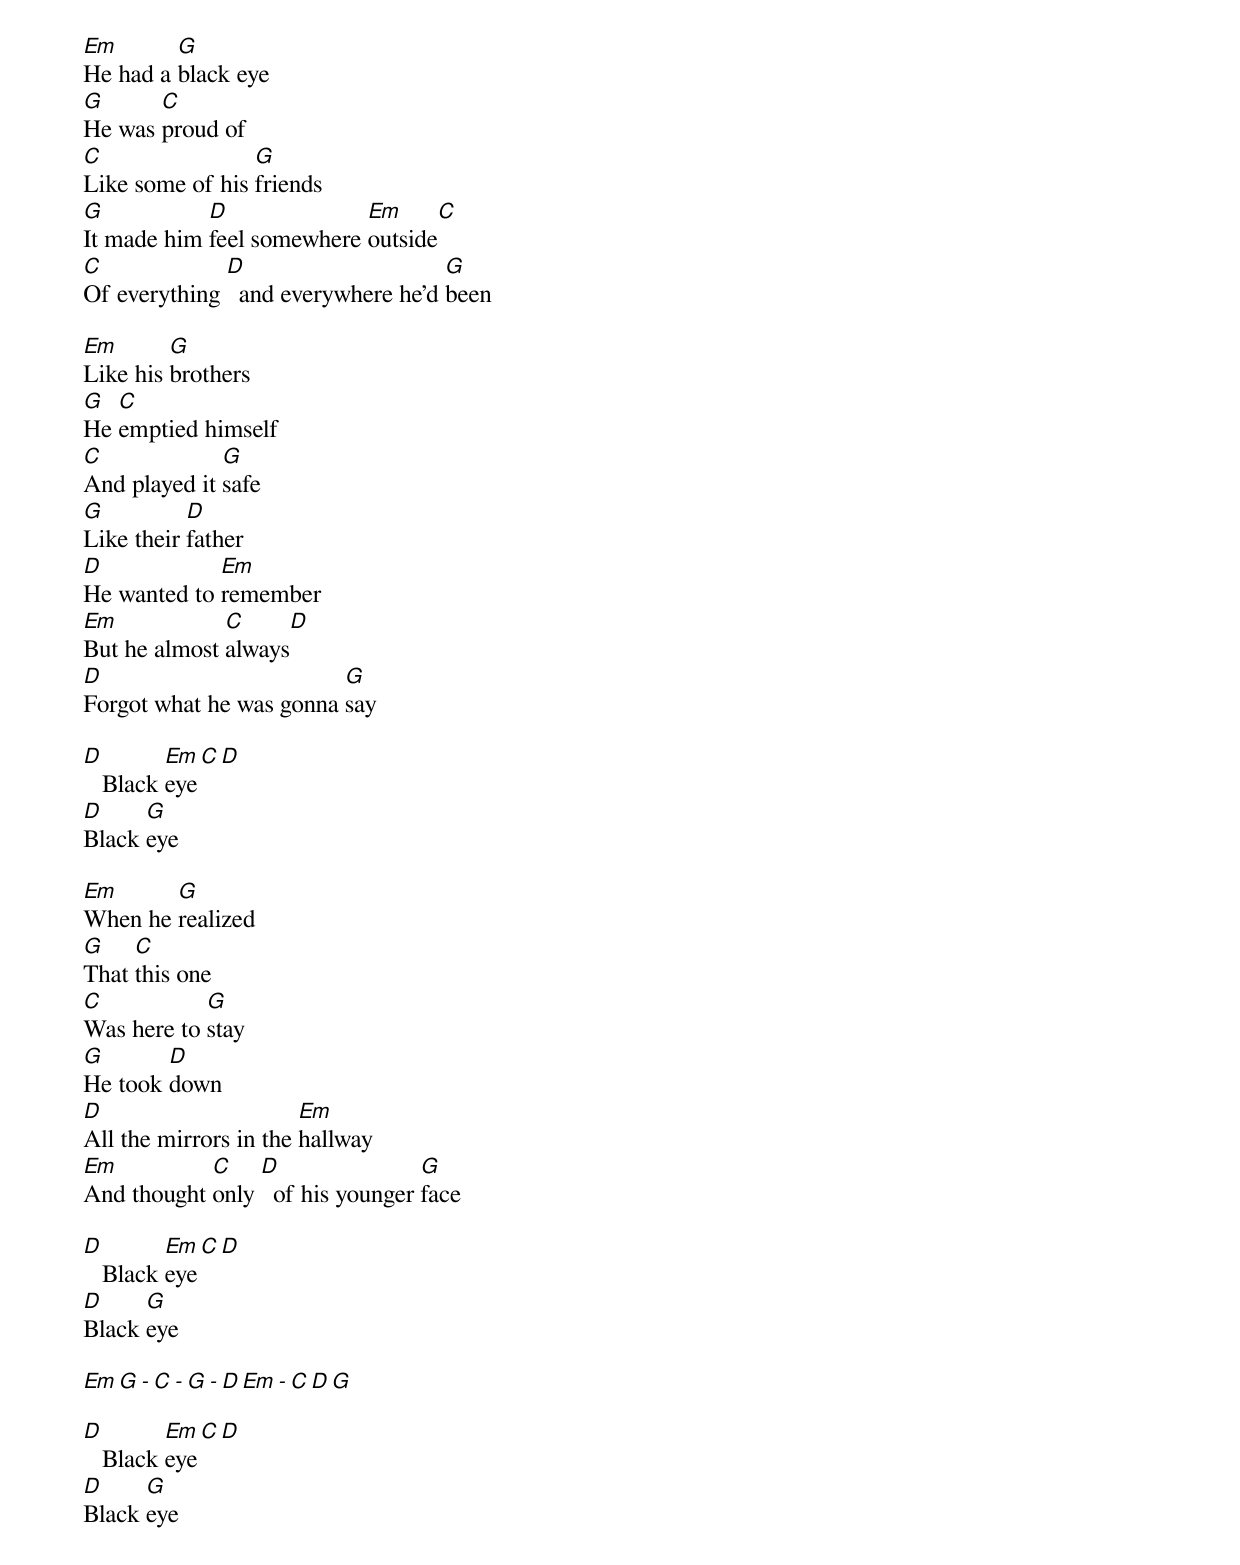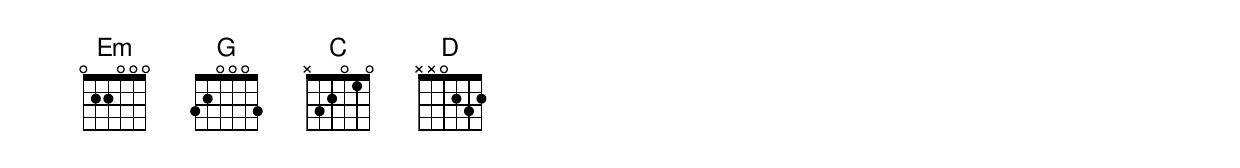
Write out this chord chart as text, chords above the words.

Em       G
He had a black eye
G      C
He was proud of
C                G
Like some of his friends
G           D              Em     C
It made him feel somewhere outside
C             D                     G
Of everything   and everywhere he'd been

Em       G
Like his brothers
G  C
He emptied himself
C             G
And played it safe
G          D
Like their father
D            Em
He wanted to remember
Em            C     D
But he almost always
D                        G
Forgot what he was gonna say

D        Em  C D
   Black eye
D     G
Black eye

Em      G
When he realized
G    C
That this one
C           G
Was here to stay
G       D
He took down
D                      Em
All the mirrors in the hallway
Em          C    D                G
And thought only   of his younger face

D        Em  C D
   Black eye
D     G
Black eye

Em G - C - G - D Em - C D G

D        Em  C D
   Black eye
D     G
Black eye
